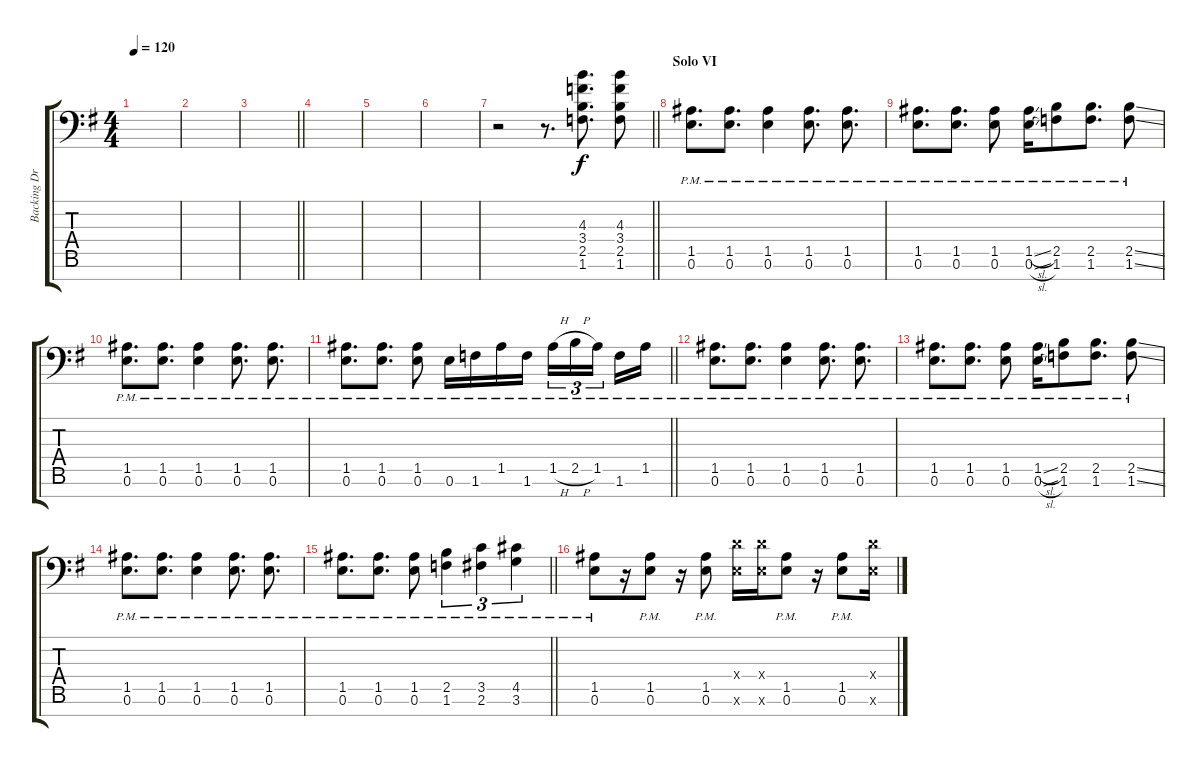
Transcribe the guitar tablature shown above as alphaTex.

\track ("Backing Dropped A" "Backing Dr") {instrument distortionguitar}
\staff {score tabs}
\tuning (E4 B3 G3 D3 A2 E2 A1) {hide}
\ts (4 4)
\tempo 120
\clef f4
\ks eminor
|
|
\barLineRight lightlight
|
|
|
|
\barLineRight lightlight
r.2 r.8{d volume 15 balance 0} (4.3 3.4 2.5 1.6).8{d} (4.3 3.4 2.5 1.6).8 |
\section ("" "Solo VI")
(1.5{pm} 0.6{pm}).8{d} (1.5{pm} 0.6{pm}).8{d} (1.5{pm} 0.6{pm}).4 (1.5{pm} 0.6{pm}).8{d} (1.5{pm} 0.6{pm}).8{d} |
(1.5{pm} 0.6{pm}).8{d} (1.5{pm} 0.6{pm}).8{d} (1.5{pm} 0.6{pm}).8 (1.5{sl pm} 0.6{sl pm}).16 (2.5{pm} 1.6{pm}).8 (2.5{pm} 1.6{pm}).8{d} (2.5{ss pm} 1.6{ss pm}).8 |
(1.5{pm} 0.6{pm}).8{d} (1.5{pm} 0.6{pm}).8{d} (1.5{pm} 0.6{pm}).4 (1.5{pm} 0.6{pm}).8{d} (1.5{pm} 0.6{pm}).8{d} |
\barLineRight lightlight
(1.5{pm} 0.6{pm}).8{d} (1.5{pm} 0.6{pm}).8{d} (1.5{pm} 0.6{pm}).8 0.6{pm}.16 1.6{pm}.16 1.5{pm}.16 1.6{pm}.16 1.5{h pm}.16{tu (3 2)} 2.5{h pm}.16{tu (3 2)} 1.5{pm}.16{tu (3 2) beam splitsecondary} 1.6{pm}.16 1.5{pm}.16 |
(1.5{pm} 0.6{pm}).8{d} (1.5{pm} 0.6{pm}).8{d} (1.5{pm} 0.6{pm}).4 (1.5{pm} 0.6{pm}).8{d} (1.5{pm} 0.6{pm}).8{d} |
(1.5{pm} 0.6{pm}).8{d} (1.5{pm} 0.6{pm}).8{d} (1.5{pm} 0.6{pm}).8 (1.5{sl pm} 0.6{sl pm}).16 (2.5{pm} 1.6{pm}).8 (2.5{pm} 1.6{pm}).8{d} (2.5{ss pm} 1.6{ss pm}).8 |
(1.5{pm} 0.6{pm}).8{d} (1.5{pm} 0.6{pm}).8{d} (1.5{pm} 0.6{pm}).4 (1.5{pm} 0.6{pm}).8{d} (1.5{pm} 0.6{pm}).8{d} |
\barLineRight lightlight
(1.5{pm} 0.6{pm}).8{d} (1.5{pm} 0.6{pm}).8{d} (1.5{pm} 0.6{pm}).8 (2.5{pm} 1.6{pm}).4{tu (3 2)} (3.5{pm} 2.6{pm}).4{tu (3 2)} (4.5{pm} 3.6{pm}).4{tu (3 2)} |
\section ("" "")
(1.5{pm} 0.6{pm}).8 r.16 (1.5{pm} 0.6{pm}).8 r.16 (1.5{pm} 0.6{pm}).8 (0.4{x} 0.6{x}).16 (0.4{x} 0.6{x}).16 (1.5{pm} 0.6{pm}).8 r.16 (1.5{pm} 0.6{pm}).8 (0.4{x} 0.6{x}).16
